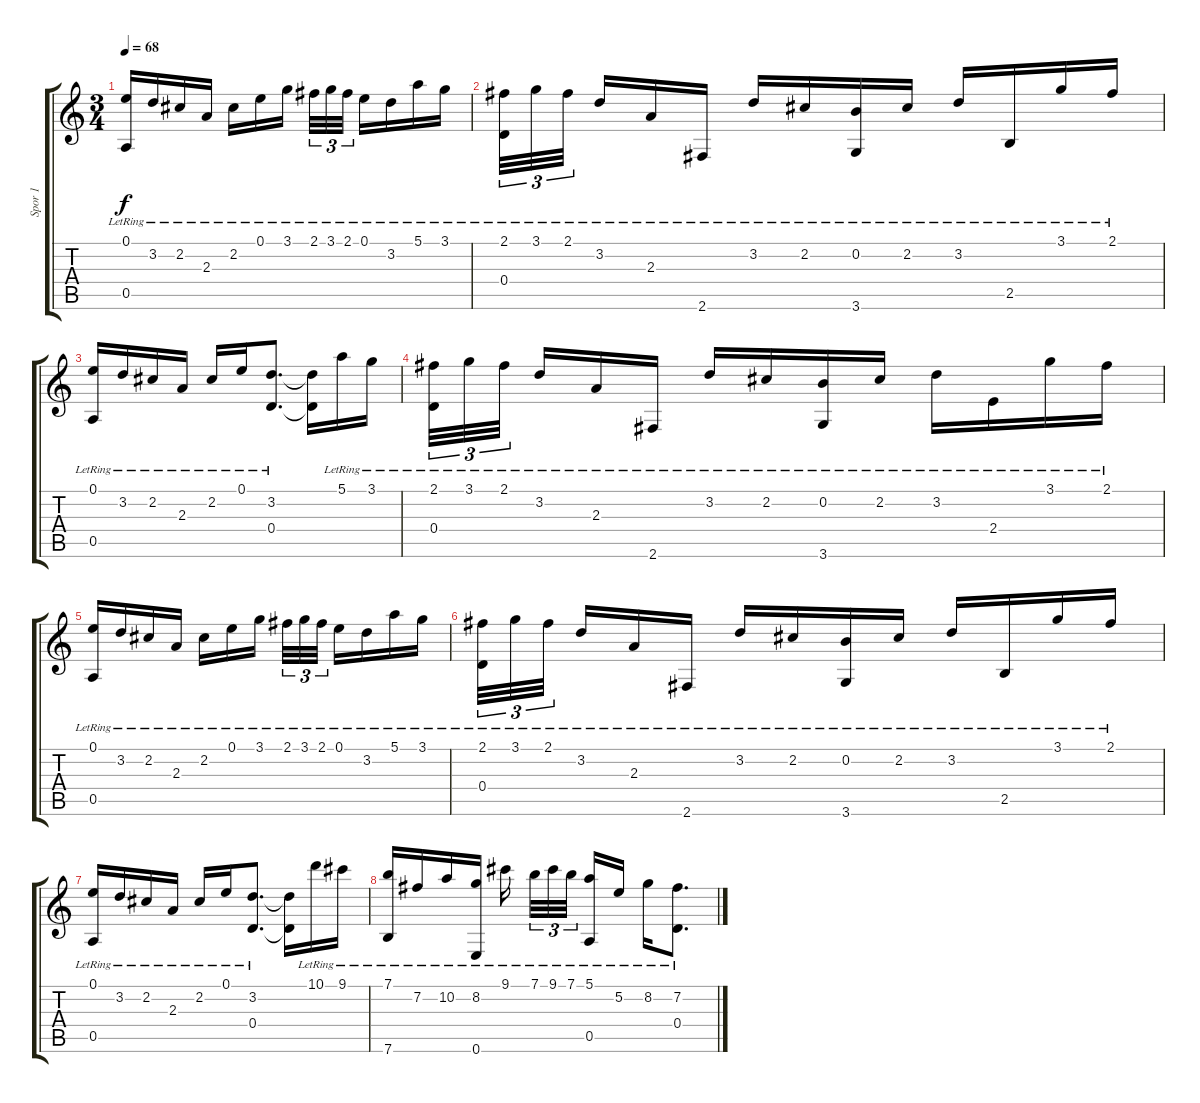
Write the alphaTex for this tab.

\track ("Spor 1" "Spor 1") {instrument acousticguitarnylon}
\staff {score tabs}
\tuning (E4 B3 G3 D3 A2 E2) {hide}
\ts (3 4)
\tempo 68
\clef g2
\ks c
(0.1{lr} 0.5{lr}).16{dy f} 3.2{lr}.16 2.2{lr}.16 2.3{lr}.16 2.2{lr}.16 0.1{lr}.16 3.1{lr}.16{beam splitsecondary} 2.1{lr}.32{tu (3 2)} 3.1{lr}.32{tu (3 2)} 2.1{lr}.32{tu (3 2)} 0.1{lr}.16 3.2{lr}.16 5.1{lr}.16 3.1{lr}.16 |
(2.1{lr} 0.4{lr}).32{tu (3 2)} 3.1{lr}.32{tu (3 2)} 2.1{lr}.32{tu (3 2) beam splitsecondary} 3.2{lr}.16 2.3{lr}.16 2.6{lr}.16 3.2{lr}.16 2.2{lr}.16 (0.2{lr} 3.6{lr}).16 2.2{lr}.16 3.2{lr}.16 2.5{lr}.16 3.1{lr}.16 2.1{lr}.16 |
(0.1{lr} 0.5{lr}).16 3.2{lr}.16 2.2{lr}.16 2.3{lr}.16 2.2{lr}.16 0.1{lr}.16 (3.2{lr} 0.4{lr}).8{d} (3.2{t} 0.4{t}).16 5.1{lr}.16 3.1{lr}.16 |
(2.1{lr} 0.4{lr}).32{tu (3 2)} 3.1{lr}.32{tu (3 2)} 2.1{lr}.32{tu (3 2) beam splitsecondary} 3.2{lr}.16 2.3{lr}.16 2.6{lr}.16 3.2{lr}.16 2.2{lr}.16 (0.2{lr} 3.6{lr}).16 2.2{lr}.16 3.2{lr}.16 2.4{lr}.16 3.1{lr}.16 2.1{lr}.16 |
(0.1{lr} 0.5{lr}).16 3.2{lr}.16 2.2{lr}.16 2.3{lr}.16 2.2{lr}.16 0.1{lr}.16 3.1{lr}.16{beam splitsecondary} 2.1{lr}.32{tu (3 2)} 3.1{lr}.32{tu (3 2)} 2.1{lr}.32{tu (3 2)} 0.1{lr}.16 3.2{lr}.16 5.1{lr}.16 3.1{lr}.16 |
(2.1{lr} 0.4{lr}).32{tu (3 2)} 3.1{lr}.32{tu (3 2)} 2.1{lr}.32{tu (3 2) beam splitsecondary} 3.2{lr}.16 2.3{lr}.16 2.6{lr}.16 3.2{lr}.16 2.2{lr}.16 (0.2{lr} 3.6{lr}).16 2.2{lr}.16 3.2{lr}.16 2.5{lr}.16 3.1{lr}.16 2.1{lr}.16 |
(0.1{lr} 0.5{lr}).16 3.2{lr}.16 2.2{lr}.16 2.3{lr}.16 2.2{lr}.16 0.1{lr}.16 (3.2{lr} 0.4{lr}).8{d} (3.2{t} 0.4{t}).16 10.1{lr}.16 9.1{lr}.16 |
(7.1{lr} 7.6{lr}).16 7.2{lr}.16 10.2{lr}.16 (8.2{lr} 0.6{lr}).16 9.1{lr}.16{beam splitsecondary} 7.1{lr}.32{tu (3 2)} 9.1{lr}.32{tu (3 2)} 7.1{lr}.32{tu (3 2) beam splitsecondary} (5.1{lr} 0.5{lr}).16 5.2{lr}.16 8.2{lr}.16 (7.2{lr} 0.4{lr}).8{d}
